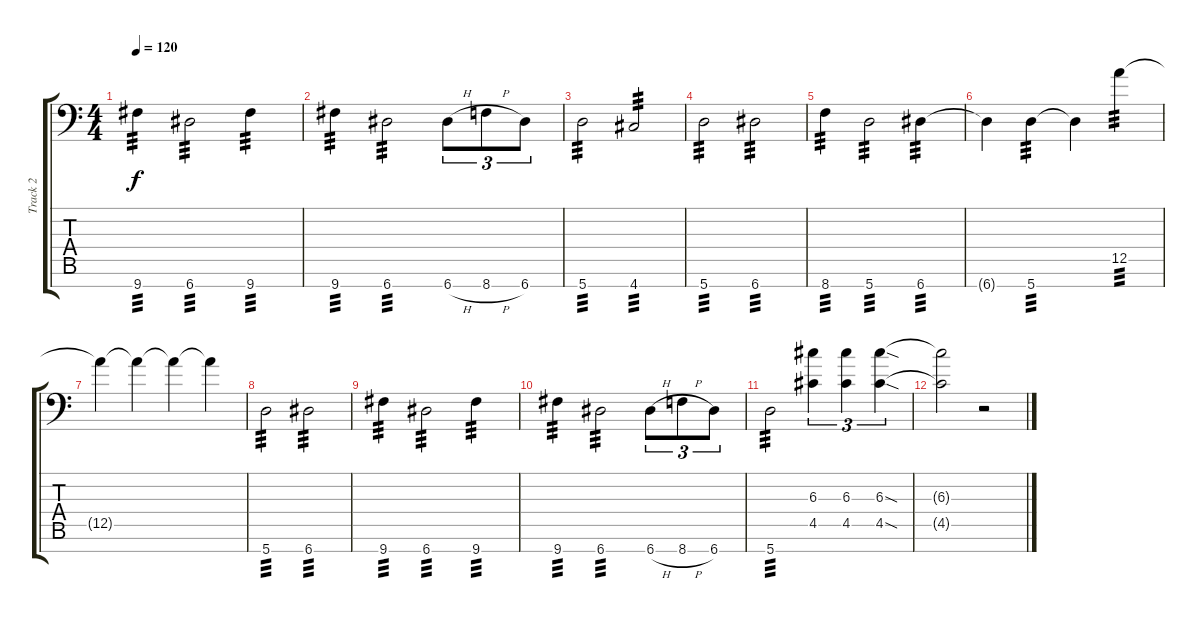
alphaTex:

\track ("Track 2" "Track 2") {instrument distortionguitar}
\staff {score tabs}
\tuning (E4 B3 G3 D3 A2 E2 A1) {hide}
\ts (4 4)
\tempo 120
\clef f4
\ks c
9.7.4{tp 3 dy f} 6.7.2{tp 3} 9.7.4{tp 3} |
9.7.4{tp 3} 6.7.2{tp 3} 6.7{h}.8{tu (3 2)} 8.7{h}.8{tu (3 2)} 6.7.8{tu (3 2)} |
5.7.2{tp 3} 4.7.2{tp 3} |
5.7.2{tp 3} 6.7.2{tp 3} |
8.7.4{tp 3} 5.7.2{tp 3} 6.7.4{tp 3} |
6.7{t}.4 5.7.4{tp 3} 5.7{t}.4 12.5.4{tp 3} |
12.5{t}.4 12.5{t}.4 12.5{t}.4 12.5{t}.4 |
5.7.2{tp 3} 6.7.2{tp 3} |
9.7.4{tp 3} 6.7.2{tp 3} 9.7.4{tp 3} |
9.7.4{tp 3} 6.7.2{tp 3} 6.7{h}.8{tu (3 2)} 8.7{h}.8{tu (3 2)} 6.7.8{tu (3 2)} |
5.7.2{tp 3} (6.3 4.5).4{tu (3 2)} (6.3 4.5).4{tu (3 2)} (6.3{sod} 4.5{sod}).4{tu (3 2)} |
(6.3{t} 4.5{t}).2 r.2
